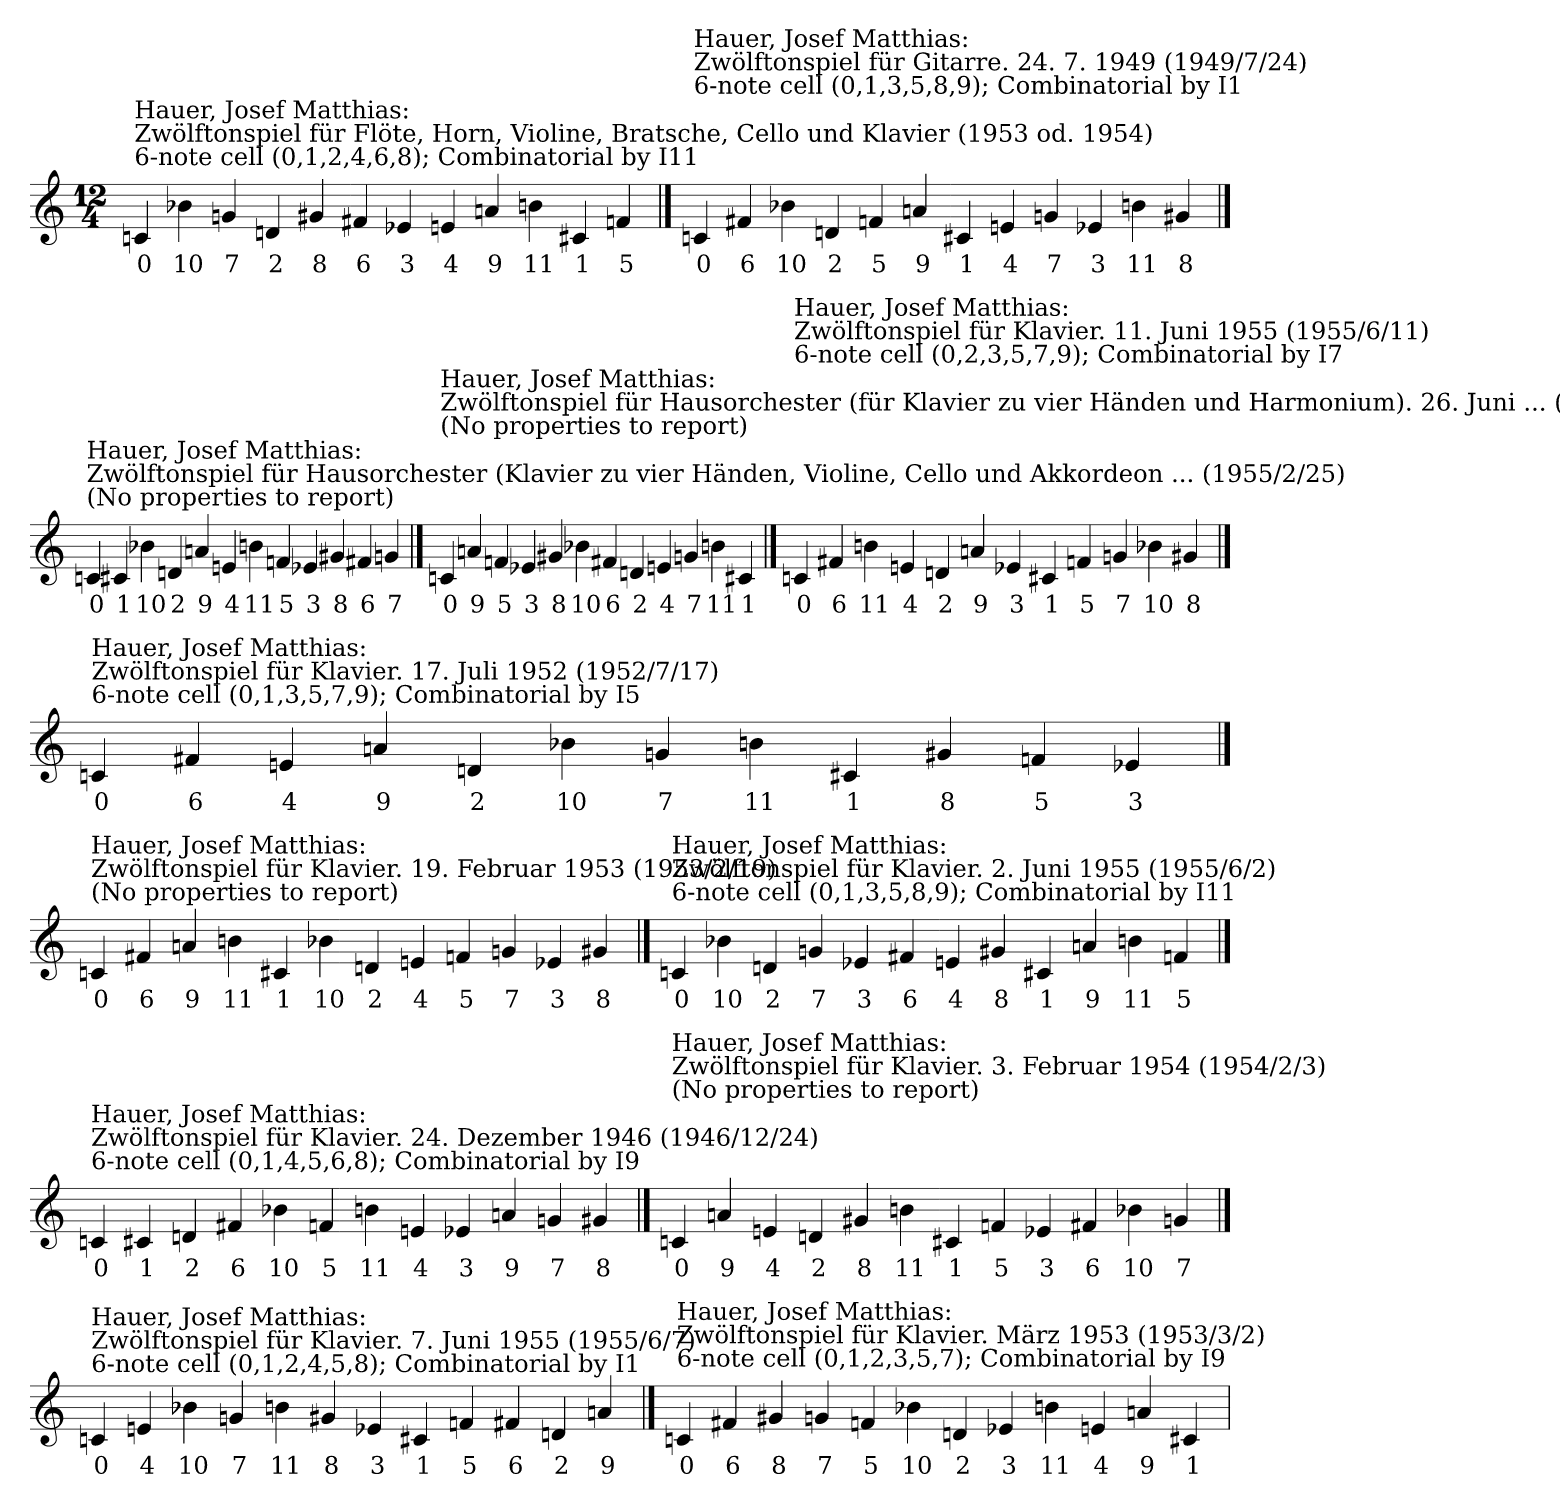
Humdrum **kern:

**kern	**text
*part1	*part1
*staff1	*staff1
!!LO:LB:g=z
*M12/4	*
==565	==565
!LO:TX:t=Hauer, Josef Matthias&colon; \nZwölftonspiel für Flöte, Horn, Violine, Bratsche, Cello und Klavier (1953 od. 1954)\n6-note cell (0,1,2,4,6,8); Combinatorial by I11	!
4cn	0
4b-X	10
4gn	7
4dn	2
4g#X	8
4f#X	6
4e-X	3
4en	4
4an	9
4bn	11
4c#X	1
4fn	5
!!LO:LB:g=z
==566	==566
!LO:TX:t=Hauer, Josef Matthias&colon; \nZwölftonspiel für Gitarre. 24. 7. 1949 (1949/7/24)\n6-note cell (0,1,3,5,8,9); Combinatorial by I1	!
4cn	0
4f#X	6
4b-X	10
4dn	2
4fn	5
4an	9
4c#X	1
4en	4
4gn	7
4e-X	3
4bn	11
4g#X	8
!!LO:LB:g=z
==567	==567
!LO:TX:t=Hauer, Josef Matthias&colon; \nZwölftonspiel für Hausorchester (Klavier zu vier Händen, Violine, Cello und Akkordeon ... (1955/2/25)\n(No properties to report)	!
4cn	0
4c#X	1
4b-X	10
4dn	2
4an	9
4en	4
4bn	11
4fn	5
4e-X	3
4g#X	8
4f#X	6
4gn	7
!!LO:LB:g=z
==568	==568
!LO:TX:t=Hauer, Josef Matthias&colon; \nZwölftonspiel für Hausorchester (für Klavier zu vier Händen und Harmonium). 26. Juni  ... (1954/6/26)\n(No properties to report)	!
4cn	0
4an	9
4fn	5
4e-X	3
4g#X	8
4b-X	10
4f#X	6
4dn	2
4en	4
4gn	7
4bn	11
4c#X	1
!!LO:LB:g=z
==569	==569
!LO:TX:t=Hauer, Josef Matthias&colon; \nZwölftonspiel für Klavier. 11. Juni 1955 (1955/6/11)\n6-note cell (0,2,3,5,7,9); Combinatorial by I7	!
4cn	0
4f#X	6
4bn	11
4en	4
4dn	2
4an	9
4e-X	3
4c#X	1
4fn	5
4gn	7
4b-X	10
4g#X	8
!!LO:LB:g=z
==570	==570
!LO:TX:t=Hauer, Josef Matthias&colon; \nZwölftonspiel für Klavier. 17. Juli 1952 (1952/7/17)\n6-note cell (0,1,3,5,7,9); Combinatorial by I5	!
4cn	0
4f#X	6
4en	4
4an	9
4dn	2
4b-X	10
4gn	7
4bn	11
4c#X	1
4g#X	8
4fn	5
4e-X	3
!!LO:LB:g=z
==571	==571
!LO:TX:t=Hauer, Josef Matthias&colon; \nZwölftonspiel für Klavier. 19. Februar 1953 (1953/2/19)\n(No properties to report)	!
4cn	0
4f#X	6
4an	9
4bn	11
4c#X	1
4b-X	10
4dn	2
4en	4
4fn	5
4gn	7
4e-X	3
4g#X	8
!!LO:LB:g=z
==572	==572
!LO:TX:t=Hauer, Josef Matthias&colon; \nZwölftonspiel für Klavier. 2. Juni 1955 (1955/6/2)\n6-note cell (0,1,3,5,8,9); Combinatorial by I11	!
4cn	0
4b-X	10
4dn	2
4gn	7
4e-X	3
4f#X	6
4en	4
4g#X	8
4c#X	1
4an	9
4bn	11
4fn	5
!!LO:LB:g=z
==573	==573
!LO:TX:t=Hauer, Josef Matthias&colon; \nZwölftonspiel für Klavier. 24. Dezember 1946 (1946/12/24)\n6-note cell (0,1,4,5,6,8); Combinatorial by I9	!
4cn	0
4c#X	1
4dn	2
4f#X	6
4b-X	10
4fn	5
4bn	11
4en	4
4e-X	3
4an	9
4gn	7
4g#X	8
!!LO:LB:g=z
==574	==574
!LO:TX:t=Hauer, Josef Matthias&colon; \nZwölftonspiel für Klavier. 3. Februar 1954 (1954/2/3)\n(No properties to report)	!
4cn	0
4an	9
4en	4
4dn	2
4g#X	8
4bn	11
4c#X	1
4fn	5
4e-X	3
4f#X	6
4b-X	10
4gn	7
!!LO:LB:g=z
==575	==575
!LO:TX:t=Hauer, Josef Matthias&colon; \nZwölftonspiel für Klavier. 7. Juni 1955 (1955/6/7)\n6-note cell (0,1,2,4,5,8); Combinatorial by I1	!
4cn	0
4en	4
4b-X	10
4gn	7
4bn	11
4g#X	8
4e-X	3
4c#X	1
4fn	5
4f#X	6
4dn	2
4an	9
!!LO:LB:g=z
==576	==576
!LO:TX:t=Hauer, Josef Matthias&colon; \nZwölftonspiel für Klavier. März 1953 (1953/3/2)\n6-note cell (0,1,2,3,5,7); Combinatorial by I9	!
4cn	0
4f#X	6
4g#X	8
4gn	7
4fn	5
4b-X	10
4dn	2
4e-X	3
4bn	11
4en	4
4an	9
4c#X	1
=	=
*-	*-
